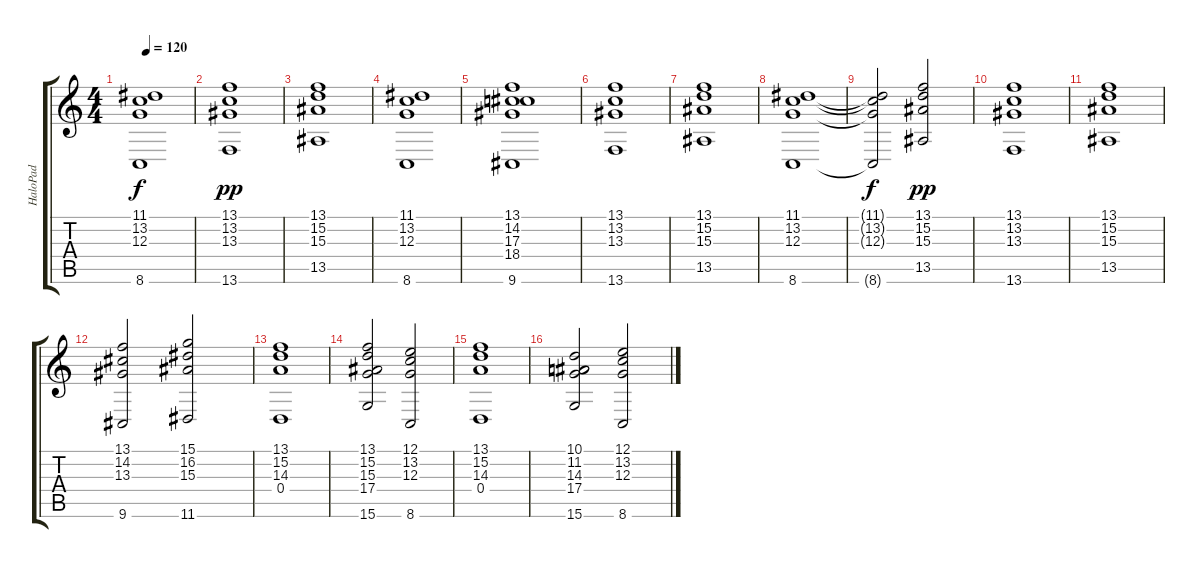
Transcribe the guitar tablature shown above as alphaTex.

\track ("HaloPad" "HaloPad") {instrument pad7halo}
\staff {score tabs}
\tuning (E4 B3 G3 D3 A2 E2) {hide}
\ts (4 4)
\tempo 120
\clef g2
\ks c
(11.1{t} 13.2{t} 12.3{t} 8.6{t}).1{dy f} |
(13.1 13.2 13.3 13.6).1{dy pp} |
(13.1 15.2 15.3 13.5).1 |
(11.1 13.2 12.3 8.6).1 |
(13.1 14.2 17.3 18.4 9.6).1 |
(13.1 13.2 13.3 13.6).1 |
(13.1 15.2 15.3 13.5).1 |
(11.1 13.2 12.3 8.6).1 |
(11.1{t} 13.2{t} 12.3{t} 8.6{t}).2{dy f} (13.1 15.2 15.3 13.5).2{dy pp} |
(13.1 13.2 13.3 13.6).1 |
(13.1 15.2 15.3 13.5).1 |
(13.1 14.2 13.3 9.6).2 (15.1 16.2 15.3 11.6).2 |
(13.1 15.2 14.3 0.4).1 |
(13.1 15.2 15.3 17.4 15.6).2 (12.1 13.2 12.3 8.6).2 |
(13.1 15.2 14.3 0.4).1 |
(10.1 11.2 14.3 17.4 15.6).2 (12.1 13.2 12.3 8.6).2
